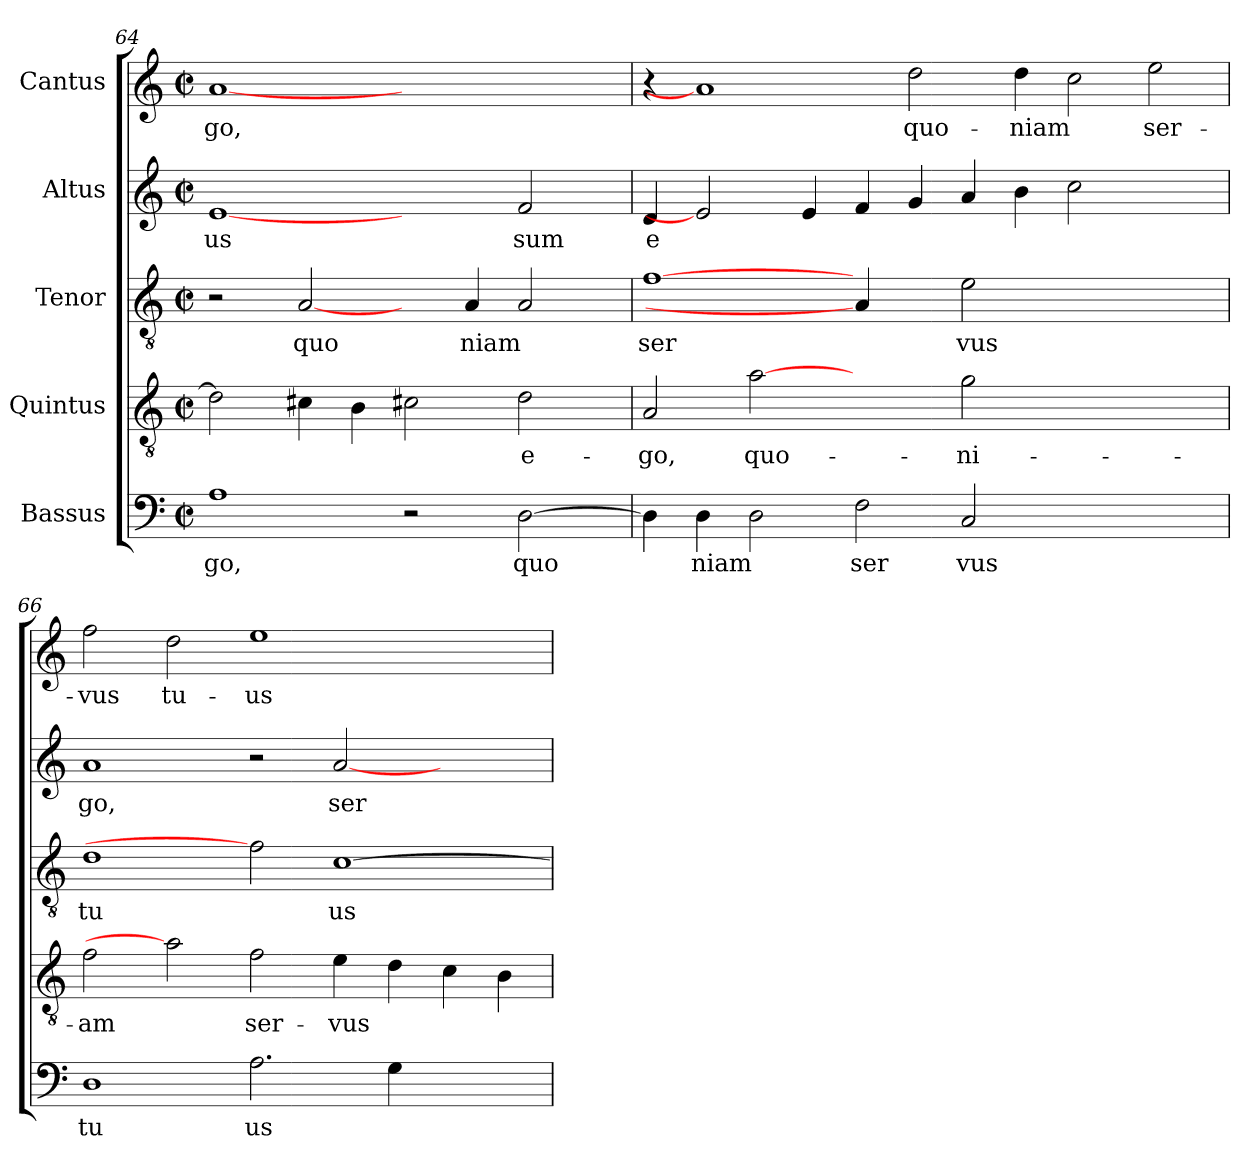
**kern	**text	**kern	**text	**kern	**text	**kern	**text	**kern	**text
*part5	*part5	*part4	*part4	*part3	*part3	*part2	*part2	*part1	*part1
*staff5	*staff5	*staff4	*staff4	*staff3	*staff3	*staff2	*staff2	*staff1	*staff1
*I"Bassus	*	*I"Quintus	*	*I"Tenor	*	*I"Altus	*	*I"Cantus	*
!!LO:LB:g=z
*clefF4	*	*clefGv2	*	*clefGv2	*	*clefG2	*	*clefG2	*
*	*	*	*	*	*	*k[]	*	*	*
*	*	*	*	*	*	*C:	*	*	*
*M2/2	*	*M2/2	*	*M2/2	*	*M2/2	*	*M2/2	*
*met(c|)	*	*met(c|)	*	*met(c|)	*	*met(c|)	*	*met(c|)	*
=64	=64	=64	=64	=64	=64	=64	=64	=64	=64
!	!LO:LY:b:cj	!	!	!	!	!	!LO:LY:b:cj	!	!LO:LY:b:cj
*	*	*^	*	*	*	*	*	*	*
1A	-go,	2d\]	64ryy	.	2r	.	[1e	us	[1a	go,
.	.	.	1ryy	.	.	.	.	.	.	.
!	!	!	!	!	!	!LO:LY:b:cj	!	!	!	!
.	.	4c#\	.	.	[2A/	quo	.	.	.	.
.	.	4B\	.	.	.	.	.	.	.	.
2r	.	2c#X\	.	.	4ryy	.	2ryy	.	1ryy	.
.	.	.	2ryy	.	.	.	.	.	.	.
!	!	!	!	!	!	!LO:LY:b	!	!	!	!
.	.	.	.	.	4A/	niam	.	.	.	.
!	!LO:LY:b	!	!	!LO:LY:b:cj	!	!	!	!LO:LY:b:cj	!	!
[>2D\	quo	2d\	.	e-	2A/	.	2f/	sum	.	.
.	.	.	4ryy	.	.	.	.	.	.	.
.	.	.	8...ryy	.	.	.	.	.	.	.
=65	=65	=65	=65	=65	=65	=65	=65	=65	=65	=65
!	!	!	!	!LO:LY:b:cj	!	!LO:LY:b:cj	!	!LO:LY:b:cj	!	!
*	*	*v	*v	*	*	*	*	*	*	*
4D\]	.	2A/	-go,	[1f	ser	4d/	e	4r	.
!	!LO:LY:b	!	!	!	!	!	!	!	!
4D\	niam	.	.	.	.	2e]	.	1a]	.
!	!	!	!LO:LY:b:cj	!	!	!	!	!	!
2D\	.	[2a	quo-	.	.	.	.	.	.
.	.	.	.	.	.	4e/	.	.	.
!	!LO:LY:b:cj	!	!	!	!	!	!	!	!
2F\	ser	2ryy	.	4A/]	.	4f/	.	.	.
!	!	!	!	!	!	!	!	!	!LO:LY:b:cj
.	.	.	.	4ryy	.	4g/	.	2dd\	quo-
!	!LO:LY:b:cj	!	!LO:LY:b:cj	!	!LO:LY:b:cj	!	!	!	!
2C/	vus	2g\	-ni-	2e\	vus	4a/	.	.	.
!	!	!	!	!	!	!	!	!	!LO:LY:b
.	.	.	.	.	.	4b\	.	4dd\	-niam
1ryy	.	1ryy	.	1ryy	.	2cc\	.	2cc\	.
!	!	!	!	!	!	!	!	!	!LO:LY:b:cj
.	.	.	.	.	.	2ryy	.	2ee\	ser-
=66	=66	=66	=66	=66	=66	=66	=66	=66	=66
!	!LO:LY:b:cj	!	!LO:LY:b:cj	!	!LO:LY:b:cj	!	!LO:LY:b:cj	!	!LO:LY:b:cj
1D	tu	2f\	-am	1d	tu	1a	go,	2ff\	-vus
!	!	!	!	!	!	!	!	!	!LO:LY:b:cj
.	.	2a]	.	.	.	.	.	2dd\	tu-
!	!LO:LY:b:cj	!	!LO:LY:b:cj	!	!	!	!	!	!LO:LY:b:cj
2.A\	us	2f\	ser-	2f]	.	2r	.	1ee	-us
!	!	!	!LO:LY:b	!	!LO:LY:b:cj	!	!LO:LY:b	!	!
.	.	4e\	-vus	[>1c	us	[<2a/	ser	.	.
4G\	.	4d\	.	.	.	.	.	.	.
2ryy	.	4c\	.	.	.	2ryy	.	2ryy	.
.	.	4B\	.	.	.	.	.	.	.
=	=	=	=	=	=	=	=	=	=
*-	*-	*-	*-	*-	*-	*-	*-	*-	*-
